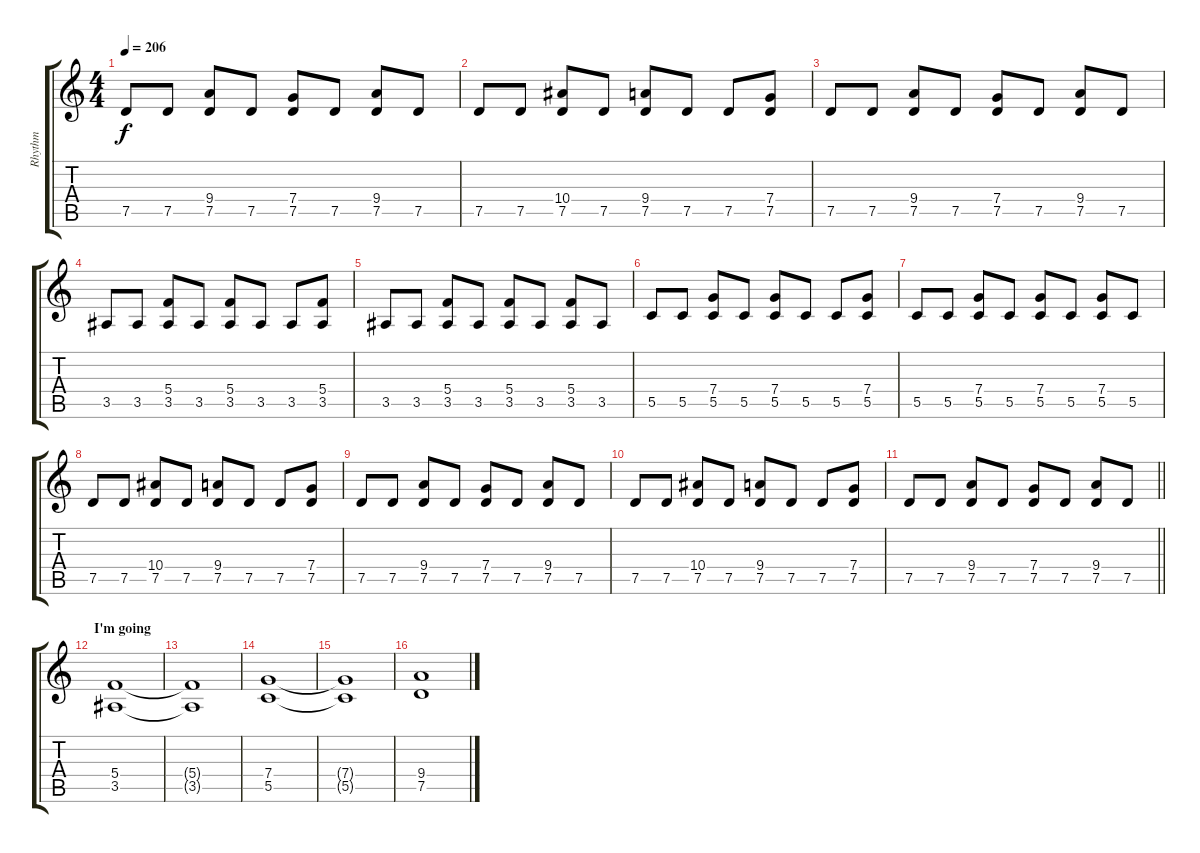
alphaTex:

\track ("Rhythm" "Rhythm") {instrument overdrivenguitar}
\staff {score tabs}
\tuning (D4 A3 F3 C3 G2 D2) {hide}
\ts (4 4)
\tempo 206
\clef g2
\ks c
7.5.8{dy f} 7.5.8 (9.4 7.5).8 7.5.8 (7.4 7.5).8 7.5.8 (9.4 7.5).8 7.5.8 |
7.5.8 7.5.8 (10.4 7.5).8 7.5.8 (9.4 7.5).8 7.5.8 7.5.8 (7.4 7.5).8 |
7.5.8 7.5.8 (9.4 7.5).8 7.5.8 (7.4 7.5).8 7.5.8 (9.4 7.5).8 7.5.8 |
3.5.8 3.5.8 (5.4 3.5).8 3.5.8 (5.4 3.5).8 3.5.8 3.5.8 (5.4 3.5).8 |
3.5.8 3.5.8 (5.4 3.5).8 3.5.8 (5.4 3.5).8 3.5.8 (5.4 3.5).8 3.5.8 |
5.5.8 5.5.8 (7.4 5.5).8 5.5.8 (7.4 5.5).8 5.5.8 5.5.8 (7.4 5.5).8 |
5.5.8 5.5.8 (7.4 5.5).8 5.5.8 (7.4 5.5).8 5.5.8 (7.4 5.5).8 5.5.8 |
7.5.8 7.5.8 (10.4 7.5).8 7.5.8 (9.4 7.5).8 7.5.8 7.5.8 (7.4 7.5).8 |
7.5.8 7.5.8 (9.4 7.5).8 7.5.8 (7.4 7.5).8 7.5.8 (9.4 7.5).8 7.5.8 |
7.5.8 7.5.8 (10.4 7.5).8 7.5.8 (9.4 7.5).8 7.5.8 7.5.8 (7.4 7.5).8 |
\barLineRight lightlight
7.5.8 7.5.8 (9.4 7.5).8 7.5.8 (7.4 7.5).8 7.5.8 (9.4 7.5).8 7.5.8 |
\section ("" "I'm going")
(5.4 3.5).1 |
(5.4{t} 3.5{t}).1 |
(7.4 5.5).1 |
(7.4{t} 5.5{t}).1 |
(9.4 7.5).1
